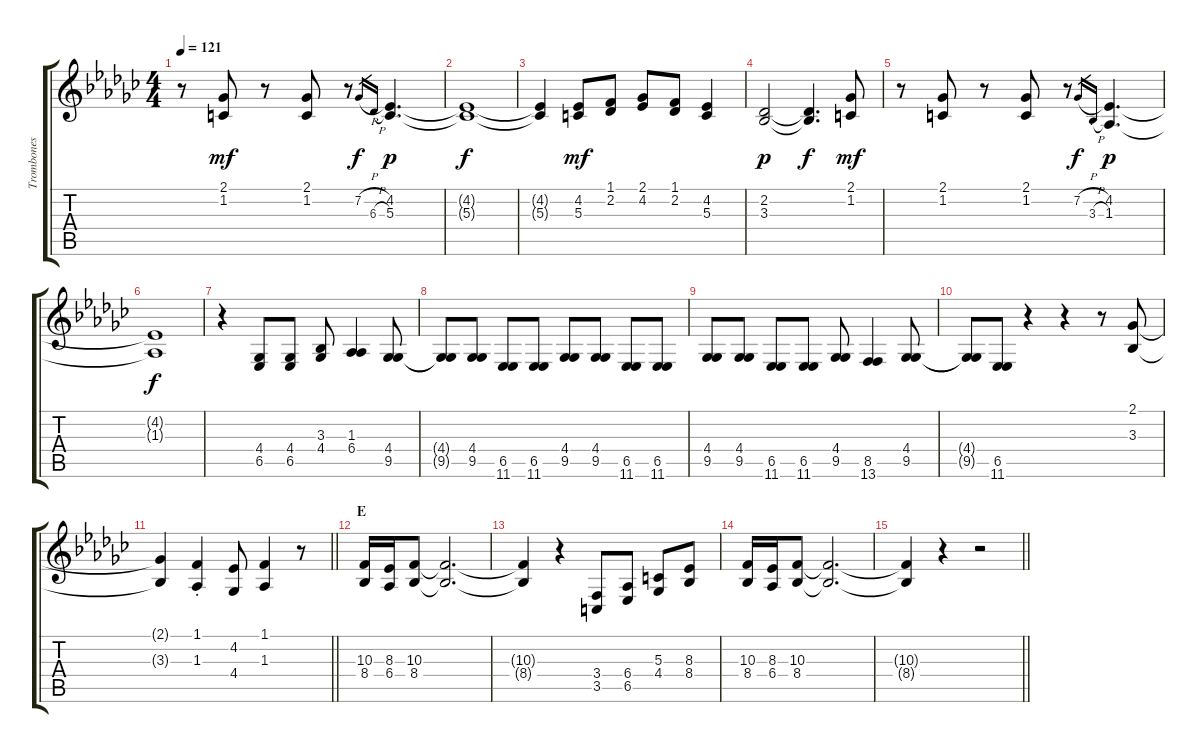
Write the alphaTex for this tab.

\track ("Trombones" "Trombones") {instrument frenchhorn bank 255}
\staff {score tabs}
\tuning (E4 B3 G3 D3 A2 E2) {hide}
\ts (4 4)
\tempo 121
\clef g2
\ks ebminor
r.8{dy mf} (2.1 1.2).8 r.8 (2.1 1.2).8 r.8 7.2{h}.16{gr dy f} 6.3{h}.16{gr} (4.2 5.3).4{d dy p} |
(4.2{t} 5.3{t}).1{dy f} |
(4.2{t} 5.3{t}).4 (4.2 5.3).8{dy mf} (1.1 2.2).8 (2.1 4.2).8 (1.1 2.2).8 (4.2 5.3).4 |
(2.2 3.3).2{dy p} (2.2{t} 3.3{t}).4{d dy f} (2.1 1.2).8{dy mf} |
r.8 (2.1 1.2).8 r.8 (2.1 1.2).8 r.8 7.2{h}.16{gr dy f} 3.3{h}.16{gr} (4.2 1.3).4{d dy p} |
(4.2{t} 1.3{t}).1{dy f} |
r.4 (4.4 6.5).8 (4.4 6.5).8 (3.3 4.4).8 (1.3 6.4).4 (4.4 9.5).8 |
(4.4{t} 9.5{t}).8 (4.4 9.5).8 (6.5 11.6).8 (6.5 11.6).8 (4.4 9.5).8 (4.4 9.5).8 (6.5 11.6).8 (6.5 11.6).8 |
(4.4 9.5).8 (4.4 9.5).8 (6.5 11.6).8 (6.5 11.6).8 (4.4 9.5).8 (8.5 13.6).4 (4.4 9.5).8 |
(4.4{t} 9.5{t}).8 (6.5 11.6).8 r.4 r.4 r.8 (2.1 3.3).8 |
\barLineRight lightlight
(2.1{t} 3.3{t}).4 (1.1{st} 1.3{st}).4 (4.2 4.4).8 (1.1 1.3).4 r.8 |
\section ("" "E")
(10.3 8.4).16 (8.3 6.4).16 (10.3 8.4).8 (10.3{t} 8.4{t}).2{d} |
(10.3{t} 8.4{t}).4 r.4 (3.4 3.5).8 (6.4 6.5).8 (5.3 4.4).8 (8.3 8.4).8 |
(10.3 8.4).16 (8.3 6.4).16 (10.3 8.4).8 (10.3{t} 8.4{t}).2{d} |
\barLineRight lightlight
(10.3{t} 8.4{t}).4 r.4 r.2
